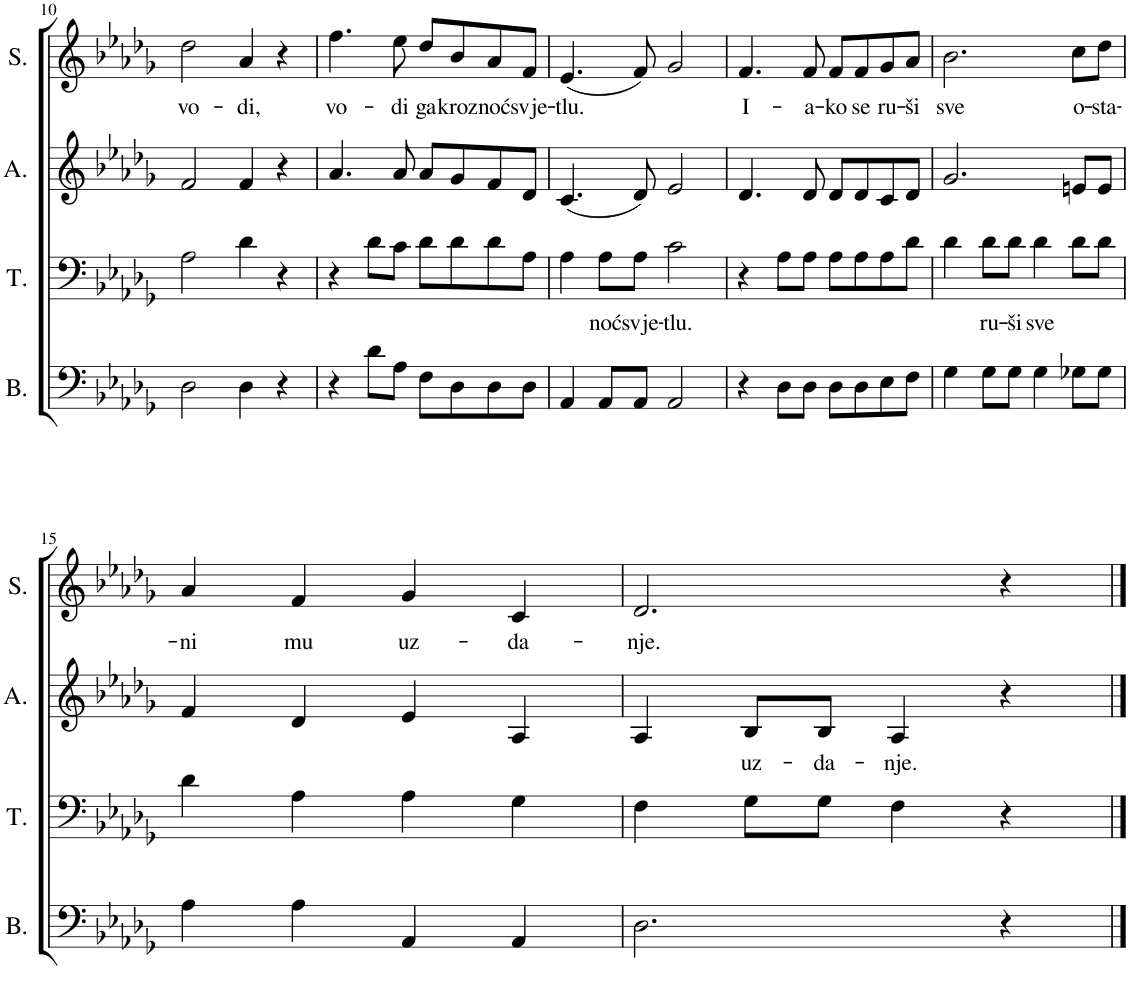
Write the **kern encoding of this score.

**kern	**kern	**text	**kern	**text	**kern	**text
*part4	*part3	*part3	*part2	*part2	*part1	*part1
*staff4	*staff3	*staff3	*staff2	*staff2	*staff1	*staff1
*I"Bass	*I"Tenor	*	*I"Alto	*	*I"Soprano	*
*I'B.	*I'T.	*	*I'A.	*	*I'S.	*
!!LO:PB:g=z
*clefF4	*clefF4	*	*clefG2	*	*clefG2	*
*k[b-e-a-d-g-]	*k[b-e-a-d-g-]	*	*k[b-e-a-d-g-]	*	*k[b-e-a-d-g-]	*
*M4/4	*M4/4	*	*M4/4	*	*M4/4	*
*met(c)	*met(c)	*	*met(c)	*	*met(c)	*
=10	=10	=10	=10	=10	=10	=10
!	!	!	!	!	!	!LO:LY:b
2D-\	2A-\	.	2f/	.	2dd-\	vo-
!	!	!	!	!	!	!LO:LY:b
4D-\	4d-\	.	4f/	.	4a-/	-di,
4r	4r	.	4r	.	4r	.
=11	=11	=11	=11	=11	=11	=11
!	!	!	!	!	!	!LO:LY:b
4r	4r	.	4.a-/	.	4.ff\	vo-
8d-\L	8d-\L	.	.	.	.	.
!	!	!	!	!	!	!LO:LY:b
8A-\J	8c\J	.	8a-/	.	8ee-\	-di
!	!	!	!	!	!	!LO:LY:b
8F\L	8d-\L	.	8a-/L	.	8dd-/L	ga
!	!	!	!	!	!	!LO:LY:b
8D-\	8d-\	.	8g-/	.	8b-/	kroz
!	!	!	!	!	!	!LO:LY:b
8D-\	8d-\	.	8f/	.	8a-/	noć
!	!	!	!	!	!	!LO:LY:b
8D-\J	8A-\J	.	8d-/J	.	8f/J	svje-
=12	=12	=12	=12	=12	=12	=12
!	!	!	!	!	!	!LO:LY:b
4AA-/	4A-\	.	(4.c/	.	(4.e-/	-tlu.
!	!	!LO:LY:b	!	!	!	!
8AA-/L	8A-\L	noć	.	.	.	.
!	!	!LO:LY:b	!	!	!	!
8AA-/J	8A-\J	svje-	8d-/)	.	8f/)	.
!	!	!LO:LY:b	!	!	!	!
2AA-/	2c\	-tlu.	2e-/	.	2g-/	.
=13	=13	=13	=13	=13	=13	=13
!	!	!	!	!	!	!LO:LY:b
4r	4r	.	4.d-/	.	4.f/	I-
8D-\L	8A-\L	.	.	.	.	.
!	!	!	!	!	!	!LO:LY:b
8D-\J	8A-\J	.	8d-/	.	8f/	-a-
!	!	!	!	!	!	!LO:LY:b
8D-\L	8A-\L	.	8d-/L	.	8f/L	-ko
!	!	!	!	!	!	!LO:LY:b
8D-\	8A-\	.	8d-/	.	8f/	se
!	!	!	!	!	!	!LO:LY:b
8E-\	8A-\	.	8c/	.	8g-/	ru-
!	!	!	!	!	!	!LO:LY:b
8F\J	8d-\J	.	8d-/J	.	8a-/J	-ši
=14	=14	=14	=14	=14	=14	=14
!	!	!	!	!	!	!LO:LY:b
4G-\	4d-\	.	2.g-/	.	2.b-\	sve
!	!	!LO:LY:b	!	!	!	!
8G-\L	8d-\L	ru-	.	.	.	.
!	!	!LO:LY:b	!	!	!	!
8G-\J	8d-\J	-ši	.	.	.	.
!	!	!LO:LY:b	!	!	!	!
4G-\	4d-\	sve	.	.	.	.
!	!	!	!	!	!	!LO:LY:b
8G-X\L	8d-\L	.	8en/L	.	8cc\L	o-
!	!	!	!	!	!	!LO:LY:b
8G-\J	8d-\J	.	8e/J	.	8dd-\J	-sta-
!!LO:LB:g=z
=15	=15	=15	=15	=15	=15	=15
!	!	!	!	!	!	!LO:LY:b
4A-\	4d-\	.	4f/	.	4a-/	-ni
!	!	!	!	!	!	!LO:LY:b
4A-\	4A-\	.	4d-/	.	4f/	mu
!	!	!	!	!	!	!LO:LY:b
4AA-/	4A-\	.	4e-/	.	4g-/	uz-
!	!	!	!	!	!	!LO:LY:b
4AA-/	4G-\	.	4A-/	.	4c/	-da-
=16	=16	=16	=16	=16	=16	=16
!	!	!	!	!	!	!LO:LY:b
2.D-\	4F\	.	4A-/	.	2.d-/	-nje.
!	!	!	!	!LO:LY:b	!	!
.	8G-\L	.	8B-/L	uz-	.	.
!	!	!	!	!LO:LY:b	!	!
.	8G-\J	.	8B-/J	-da-	.	.
!	!	!	!	!LO:LY:b	!	!
.	4F\	.	4A-/	-nje.	.	.
4r	4r	.	4r	.	4r	.
==	==	==	==	==	==	==
*-	*-	*-	*-	*-	*-	*-
